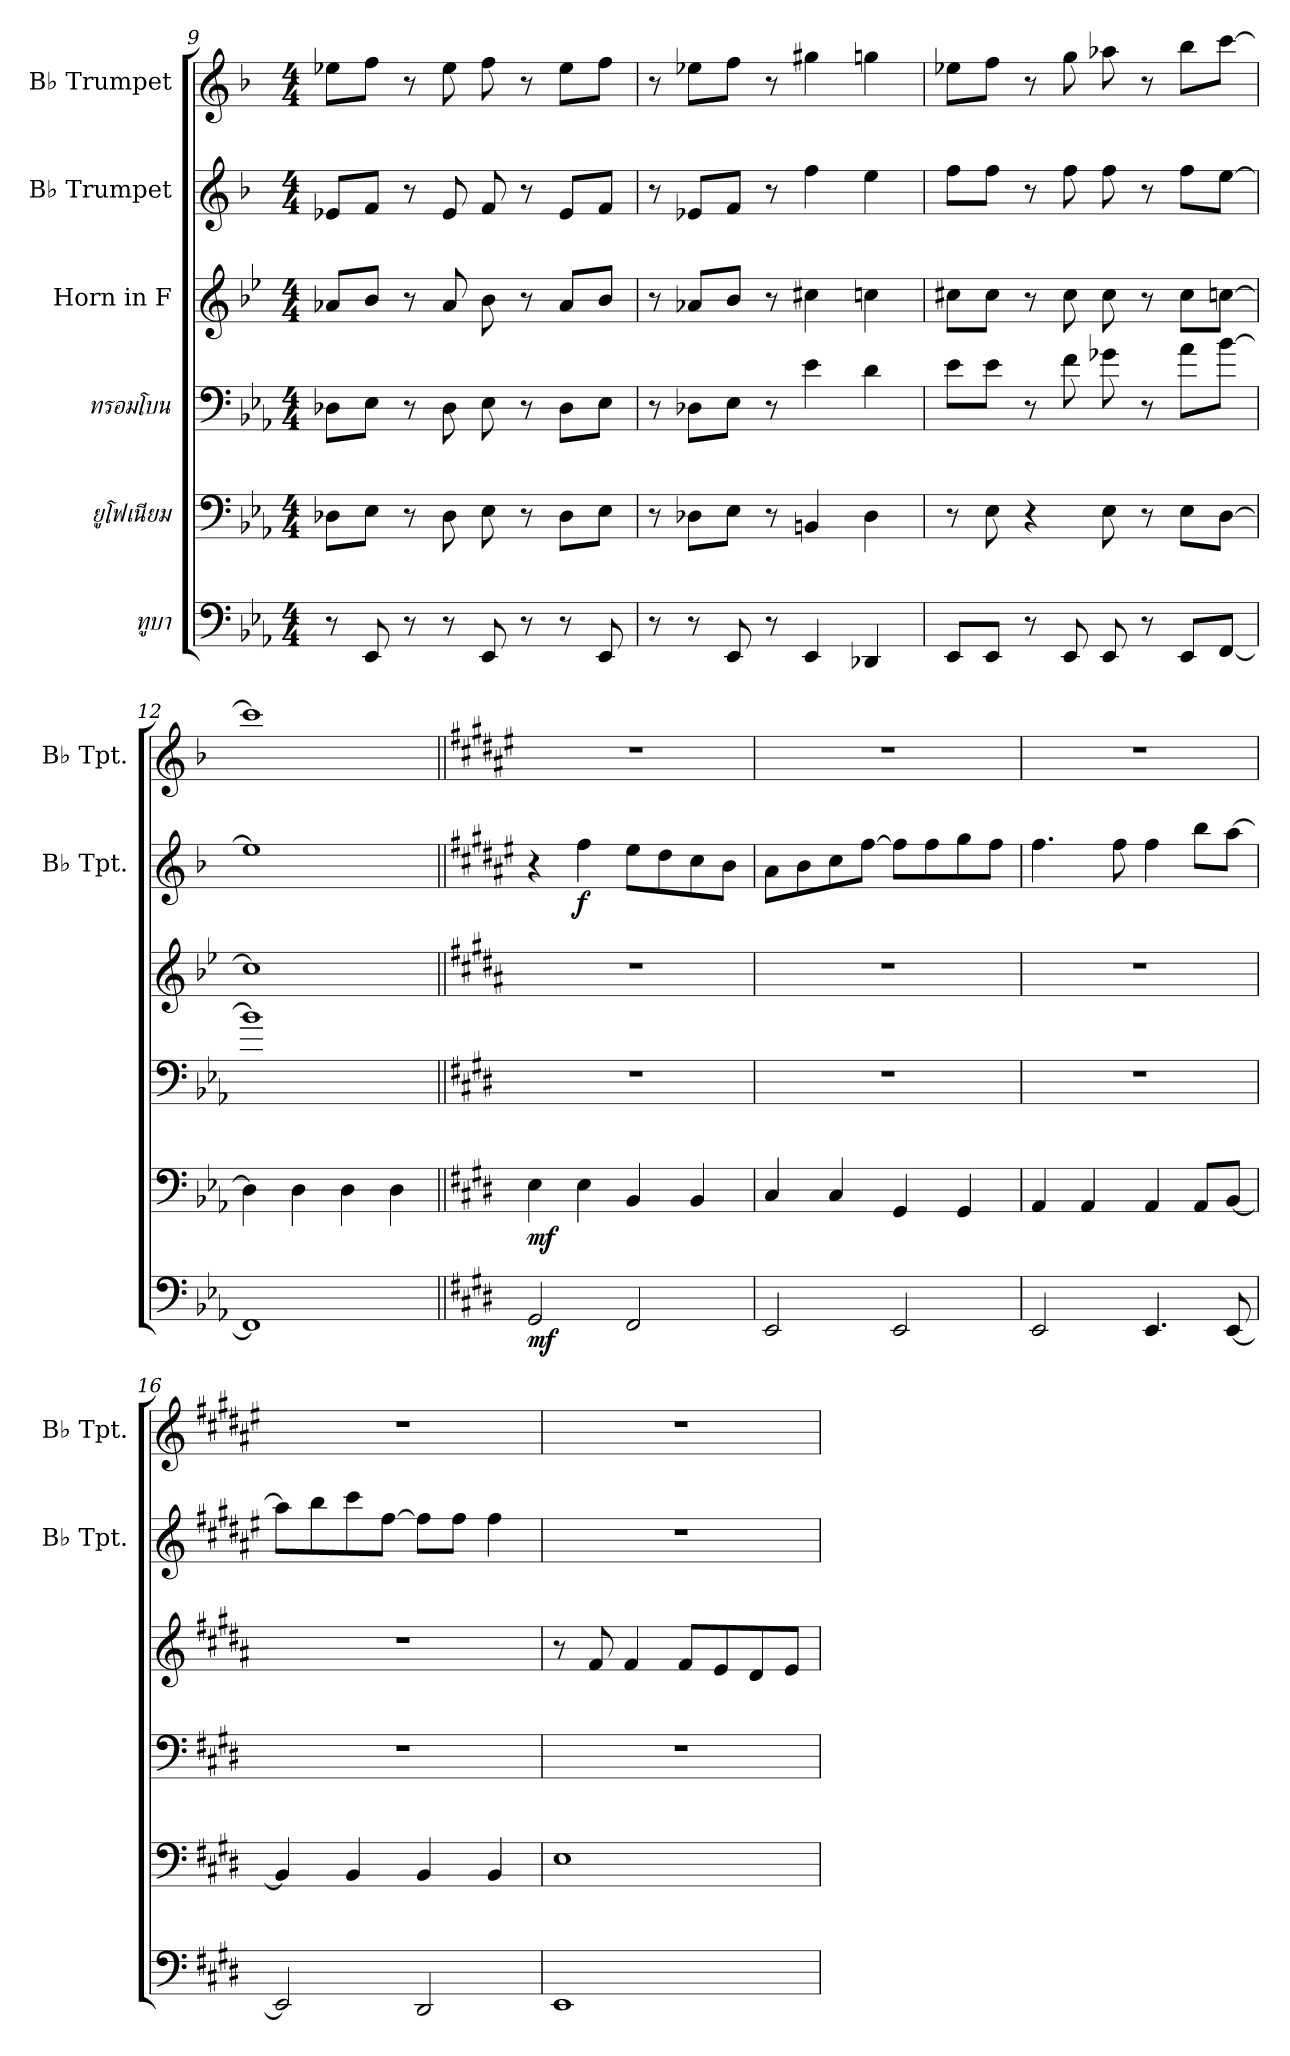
**kern	**dynam	**kern	**dynam	**kern	**kern	**kern	**dynam	**kern
*part6	*part6	*part5	*part5	*part4	*part3	*part2	*part2	*part1
*staff6	*staff6	*staff5	*staff5	*staff4	*staff3	*staff2	*staff2	*staff1
*I"ทูบา	*	*I"ยูโฟเนียม	*	*I"ทรอมโบน	*I"Horn in F	*I"B♭ Trumpet	*	*I"B♭ Trumpet
*	*	*	*	*	*	*I'B♭ Tpt.	*	*I'B♭ Tpt.
!!LO:PB:g=z
*clefF4	*	*clefF4	*	*clefF4	*clefG2	*clefG2	*	*clefG2
*	*	*	*	*	*ITrd4c7	*ITrd1c2	*	*ITrd1c2
*k[b-e-a-]	*	*k[b-e-a-]	*	*k[b-e-a-]	*k[b-e-a-]	*k[b-e-a-]	*	*k[b-e-a-]
*M4/4	*	*M4/4	*	*M4/4	*M4/4	*M4/4	*	*M4/4
=9	=9	=9	=9	=9	=9	=9	=9	=9
8r	.	8D-X\L	.	8D-X\L	8d-X/L	8d-X/L	.	8dd-X\L
8EE-/	.	8E-\J	.	8E-\J	8e-/J	8e-/J	.	8ee-\J
8r	.	8r	.	8r	8r	8r	.	8r
8r	.	8D-\	.	8D-\	8d-/	8d-/	.	8dd-\
8EE-/	.	8E-\	.	8E-\	8e-\	8e-/	.	8ee-\
8r	.	8r	.	8r	8r	8r	.	8r
8r	.	8D-\L	.	8D-\L	8d-/L	8d-/L	.	8dd-\L
8EE-/	.	8E-\J	.	8E-\J	8e-/J	8e-/J	.	8ee-\J
=10	=10	=10	=10	=10	=10	=10	=10	=10
8r	.	8r	.	8r	8r	8r	.	8r
8r	.	8D-X\L	.	8D-X\L	8d-X/L	8d-X/L	.	8dd-X\L
8EE-/	.	8E-\J	.	8E-\J	8e-/J	8e-/J	.	8ee-\J
8r	.	8r	.	8r	8r	8r	.	8r
4EE-/	.	4BBn/	.	4e-\	4f#X\	4ee-\	.	4ff#X\
4DD-X/	.	4D-\	.	4d\	4fn\	4dd\	.	4ffn\
=11	=11	=11	=11	=11	=11	=11	=11	=11
8EE-/L	.	8r	.	8e-\L	8f#X\L	8ee-\L	.	8dd-X\L
8EE-/J	.	8E-\	.	8e-\J	8f#\J	8ee-\J	.	8ee-\J
8r	.	4r	.	8r	8r	8r	.	8r
8EE-/	.	.	.	8f\	8f#\	8ee-\	.	8ff\
8EE-/	.	8E-\	.	8g-X\	8f#\	8ee-\	.	8gg-X\
8r	.	8r	.	8r	8r	8r	.	8r
8EE-/L	.	8E-\L	.	8a-\L	8f#\L	8ee-\L	.	8aa-\L
[8FF/J	.	[8D\J	.	[8b-\J	[8fn\J	[8dd\J	.	[8bb-\J
=12	=12	=12	=12	=12	=12	=12	=12	=12
1FF]	.	4D\]	.	1b-]	1f]	1dd]	.	1bb-]
.	.	4D\	.	.	.	.	.	.
.	.	4D\	.	.	.	.	.	.
.	.	4D\	.	.	.	.	.	.
!!LO:LB:g=z
=13||	=13||	=13||	=13||	=13||	=13||	=13||	=13||	=13||
*k[f#c#g#d#]	*	*k[f#c#g#d#]	*	*k[f#c#g#d#]	*k[f#c#g#d#]	*k[f#c#g#d#]	*	*k[f#c#g#d#]
!	!LO:DY:b	!	!LO:DY:b	!	!	!	!	!
2GG#/	mf	4E\	mf	1r	1r	4r	.	1r
!	!	!	!	!	!	!	!LO:DY:b	!
.	.	4E\	.	.	.	4ee\	f	.
2FF#/	.	4BB/	.	.	.	8dd#\L	.	.
.	.	.	.	.	.	8cc#\	.	.
.	.	4BB/	.	.	.	8b\	.	.
.	.	.	.	.	.	8a\J	.	.
=14	=14	=14	=14	=14	=14	=14	=14	=14
2EE/	.	4C#/	.	1r	1r	8g#\L	.	1r
.	.	.	.	.	.	8a\	.	.
.	.	4C#/	.	.	.	8b\	.	.
.	.	.	.	.	.	[8ee\J	.	.
2EE/	.	4GG#/	.	.	.	8ee\L]	.	.
.	.	.	.	.	.	8ee\	.	.
.	.	4GG#/	.	.	.	8ff#\	.	.
.	.	.	.	.	.	8ee\J	.	.
=15	=15	=15	=15	=15	=15	=15	=15	=15
2EE/	.	4AA/	.	1r	1r	4.ee\	.	1r
.	.	4AA/	.	.	.	.	.	.
.	.	.	.	.	.	8ee\	.	.
4.EE/	.	4AA/	.	.	.	4ee\	.	.
.	.	8AA/L	.	.	.	8aa\L	.	.
[8EE/	.	[8BB/J	.	.	.	[8gg#\J	.	.
=16	=16	=16	=16	=16	=16	=16	=16	=16
2EE/]	.	4BB/]	.	1r	1r	8gg#\L]	.	1r
.	.	.	.	.	.	8aa\	.	.
.	.	4BB/	.	.	.	8bb\	.	.
.	.	.	.	.	.	[8ee\J	.	.
2DD#/	.	4BB/	.	.	.	8ee\L]	.	.
.	.	.	.	.	.	8ee\J	.	.
.	.	4BB/	.	.	.	4ee\	.	.
=17	=17	=17	=17	=17	=17	=17	=17	=17
1EE	.	1E	.	1r	8r	1r	.	1r
.	.	.	.	.	8B/	.	.	.
.	.	.	.	.	4B/	.	.	.
.	.	.	.	.	8B/L	.	.	.
.	.	.	.	.	8A/	.	.	.
.	.	.	.	.	8G#/	.	.	.
.	.	.	.	.	8A/J	.	.	.
=	=	=	=	=	=	=	=	=
*-	*-	*-	*-	*-	*-	*-	*-	*-
